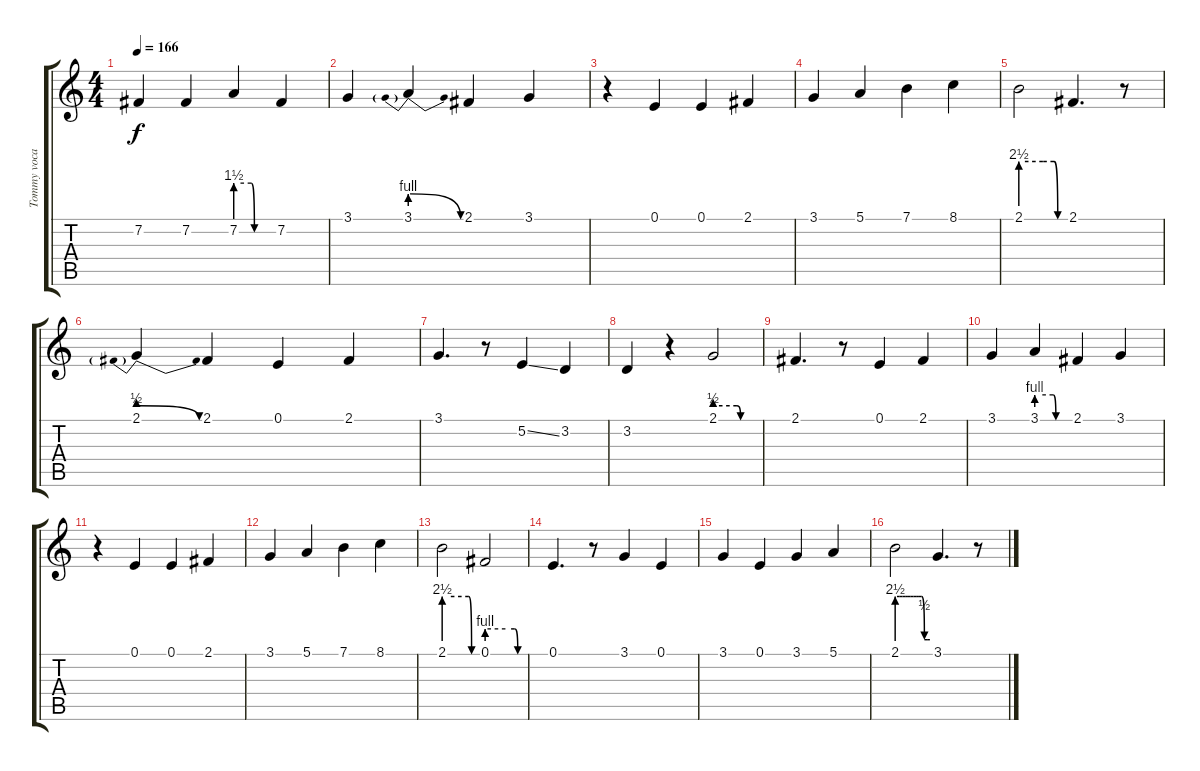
\track ("Tommy vocal" "Tommy voca") {instrument flute}
\staff {score tabs}
\tuning (E4 B3 G3 D3 A2 E2) {hide}
\ts (4 4)
\tempo 166
\clef g2
\ks c
7.2.4{dy f} 7.2.4 7.2{be (custom 0 6 25 6 30 0 35 0 60 0)}.4 7.2.4 |
3.1.4 3.1{be (prebendrelease 0 4 60 0)}.4 2.1.4 3.1.4 |
r.4 0.1.4 0.1.4 2.1.4 |
3.1.4 5.1.4 7.1.4 8.1.4 |
2.1{be (custom 0 10 30 10 45 10 50 0 60 0)}.2 2.1.4{d} r.8 |
2.1{be (prebendrelease 0 2 60 0)}.4 2.1.4 0.1.4 2.1.4 |
3.1.4{d} r.8 5.2{ss}.4 3.2.4 |
3.2.4 r.4 2.1{be (custom 0 2 30 2 35 0 60 0)}.2 |
2.1.4{d} r.8 0.1.4 2.1.4 |
3.1.4 3.1{be (custom 0 4 30 4 35 0 40 0 60 0)}.4 2.1.4 3.1.4 |
r.4 0.1.4 0.1.4 2.1.4 |
3.1.4 5.1.4 7.1.4 8.1.4 |
2.1{be (custom 0 10 45 10 50 0 60 0)}.2 0.1{be (custom 0 4 30 4 45 4 50 0 60 0)}.2 |
0.1.4{d} r.8 3.1.4 0.1.4 |
3.1.4 0.1.4 3.1.4 5.1.4 |
2.1{be (custom 0 10 5 10 10 10 15 10 20 10 25 10 30 10 35 10 40 10 45 10 50 2 55 2 60 2)}.2 3.1.4{d} r.8
